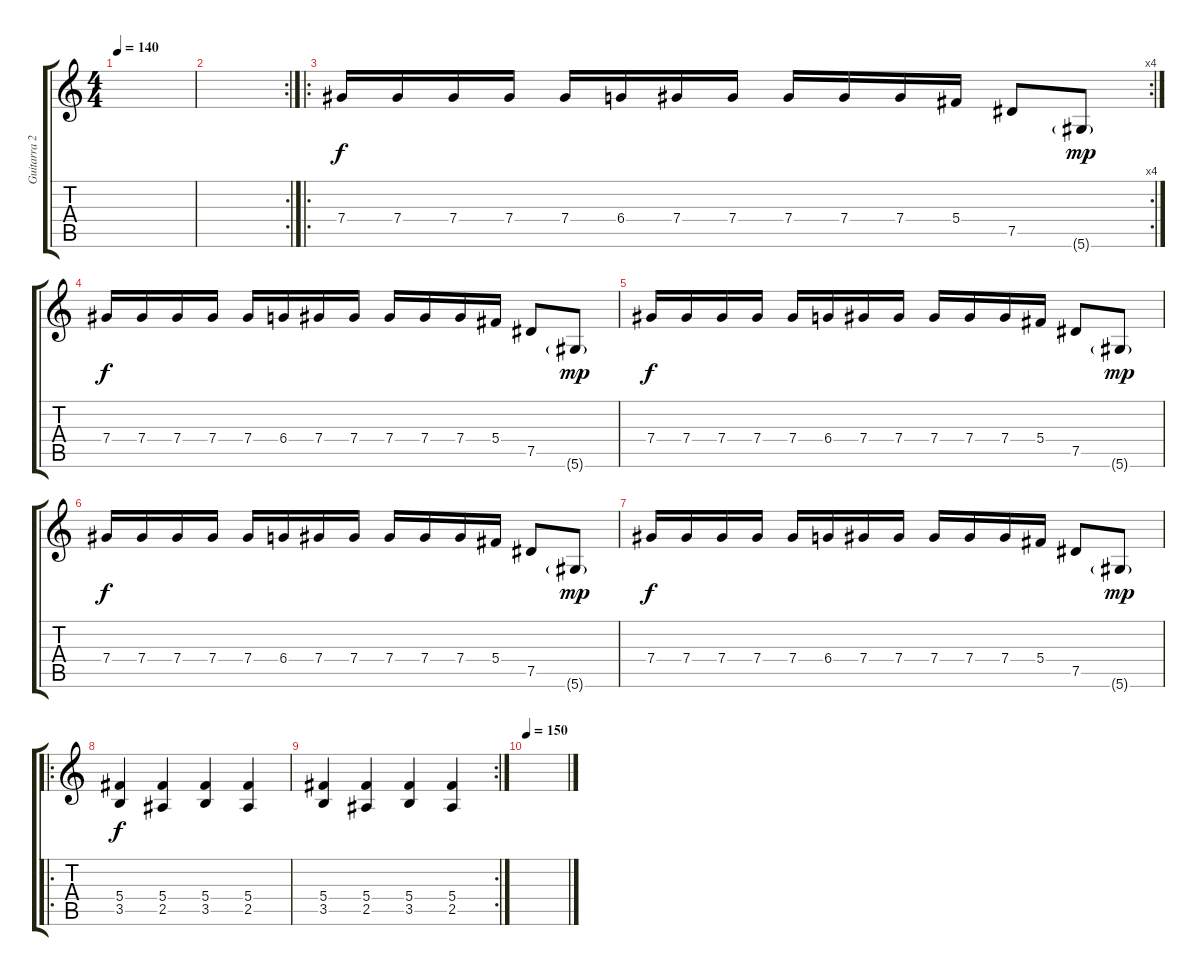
\track ("Guitarra 2" "Guitarra 2") {instrument distortionguitar}
\staff {score tabs}
\tuning (Eb4 Bb3 Gb3 Db3 Ab2 Eb2) {hide}
\ts (4 4)
\tempo 140
\clef g2
\ks c
|
\rc 2
|
\ro
\rc 4
7.4.16 7.4.16 7.4.16 7.4.16 7.4.16 6.4.16 7.4.16 7.4.16 7.4.16 7.4.16 7.4.16 5.4.16 7.5.8 5.6{g}.8{dy mp} |
7.4.16{dy f} 7.4.16 7.4.16 7.4.16 7.4.16 6.4.16 7.4.16 7.4.16 7.4.16 7.4.16 7.4.16 5.4.16 7.5.8 5.6{g}.8{dy mp} |
7.4.16{dy f} 7.4.16 7.4.16 7.4.16 7.4.16 6.4.16 7.4.16 7.4.16 7.4.16 7.4.16 7.4.16 5.4.16 7.5.8 5.6{g}.8{dy mp} |
7.4.16{dy f} 7.4.16 7.4.16 7.4.16 7.4.16 6.4.16 7.4.16 7.4.16 7.4.16 7.4.16 7.4.16 5.4.16 7.5.8 5.6{g}.8{dy mp} |
7.4.16{dy f} 7.4.16 7.4.16 7.4.16 7.4.16 6.4.16 7.4.16 7.4.16 7.4.16 7.4.16 7.4.16 5.4.16 7.5.8 5.6{g}.8{dy mp} |
\ro
(5.4 3.5).4{dy f} (5.4 2.5).4 (5.4 3.5).4 (5.4 2.5).4 |
\rc 2
(5.4 3.5).4 (5.4 2.5).4 (5.4 3.5).4 (5.4 2.5).4 |
\tempo 150
